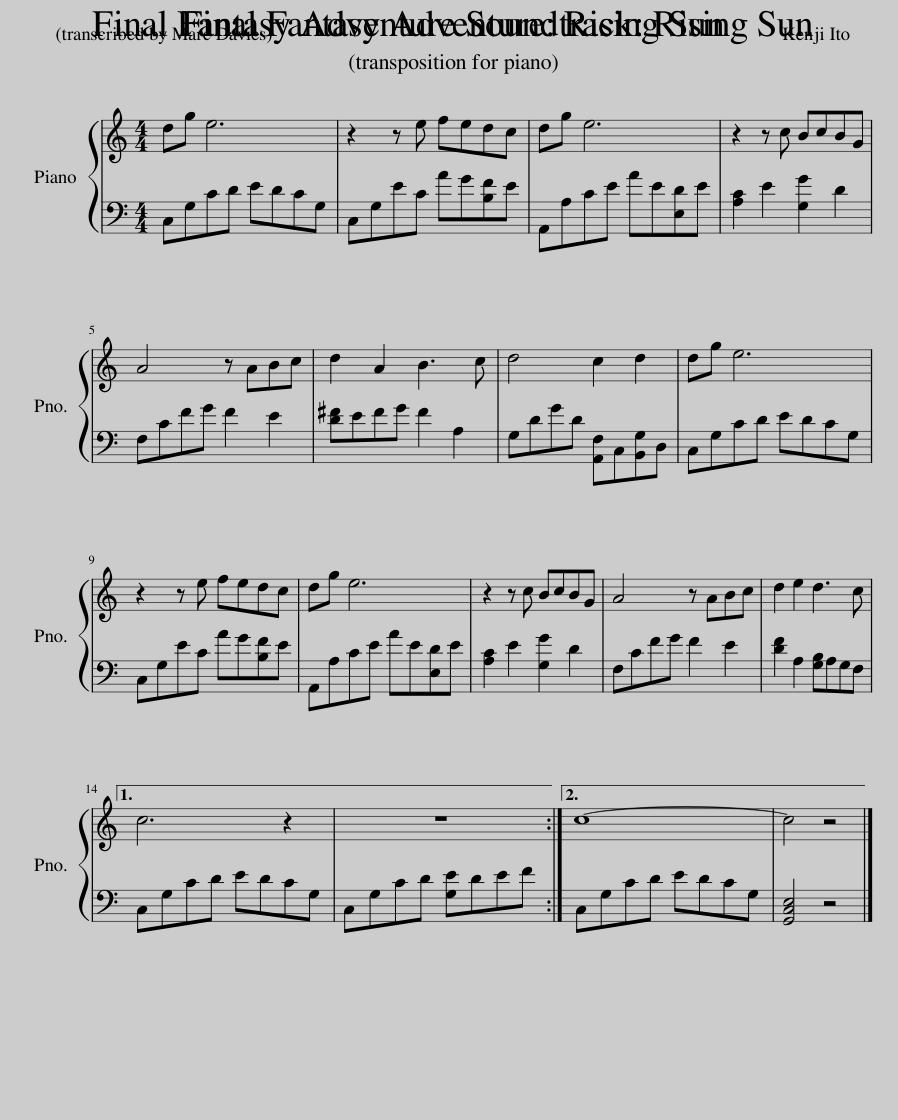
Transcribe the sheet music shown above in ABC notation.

X:1
%%score { 1 | 2 }
L:1/8
M:4/4
I:linebreak $
K:C
V:1 treble
V:2 bass
V:1
 dg e6 | z2 z e fedc | dg e6 | z2 z c BcBG |$ A4 z ABc | %5
 d2 A2 B3 c | d4 c2 d2 | dg e6 |$ z2 z e fedc | dg e6 | %10
 z2 z c BcBG | A4 z ABc | d2 e2 d3 c |1$ c6 z2 | z8 :|2 %15
 c8- | c4 z4 |] %17
V:2
 C,G,CD EDCG, | C,G,EC AG[B,F]E | A,,A,CE AE[E,D]E | [A,C]2 E2 [G,G]2 D2 |$ F,CFG F2 E2 | %5
 [D^F]EFG F2 A,2 | G,DGD [A,,F,]C,[B,,G,]D, | C,G,CD EDCG, |$ C,G,EC AG[B,F]E | A,,A,CE AE[E,D]E | %10
 [A,C]2 E2 [G,G]2 D2 | F,CFG F2 E2 | [DF]2 A,2 [G,B,]A,G,F, |1$ C,G,CD EDCG, | C,G,CD [G,E]DEF :|2 %15
 C,G,CD EDCG, | [G,,C,E,]4 z4 |] %17
